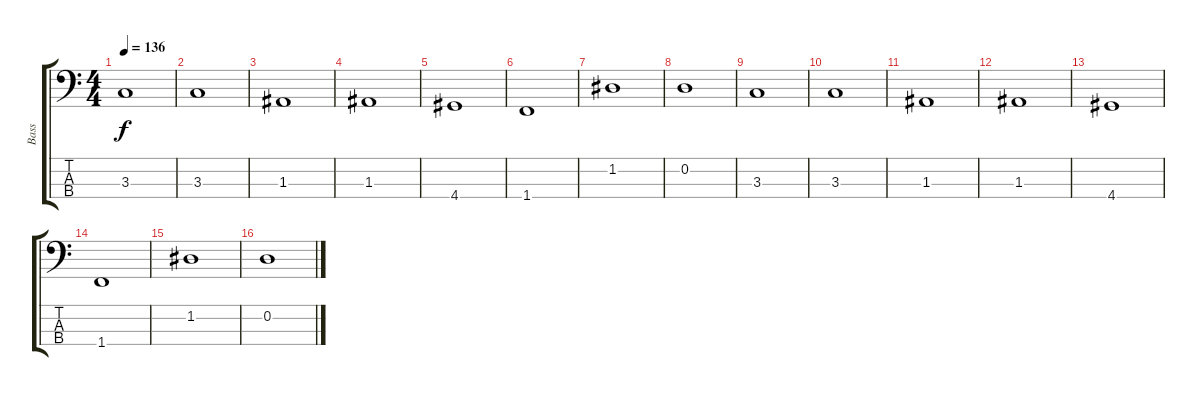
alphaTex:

\track ("Bass" "Bass") {instrument electricbassfinger}
\staff {score tabs}
\tuning (G2 D2 A1 E1) {hide}
\ts (4 4)
\tempo 136
\clef f4
\ks c
3.3.1{dy f} |
3.3.1 |
1.3.1 |
1.3.1 |
4.4.1 |
1.4.1 |
1.2.1 |
0.2.1 |
3.3.1 |
3.3.1 |
1.3.1 |
1.3.1 |
4.4.1 |
1.4.1 |
1.2.1 |
0.2.1
